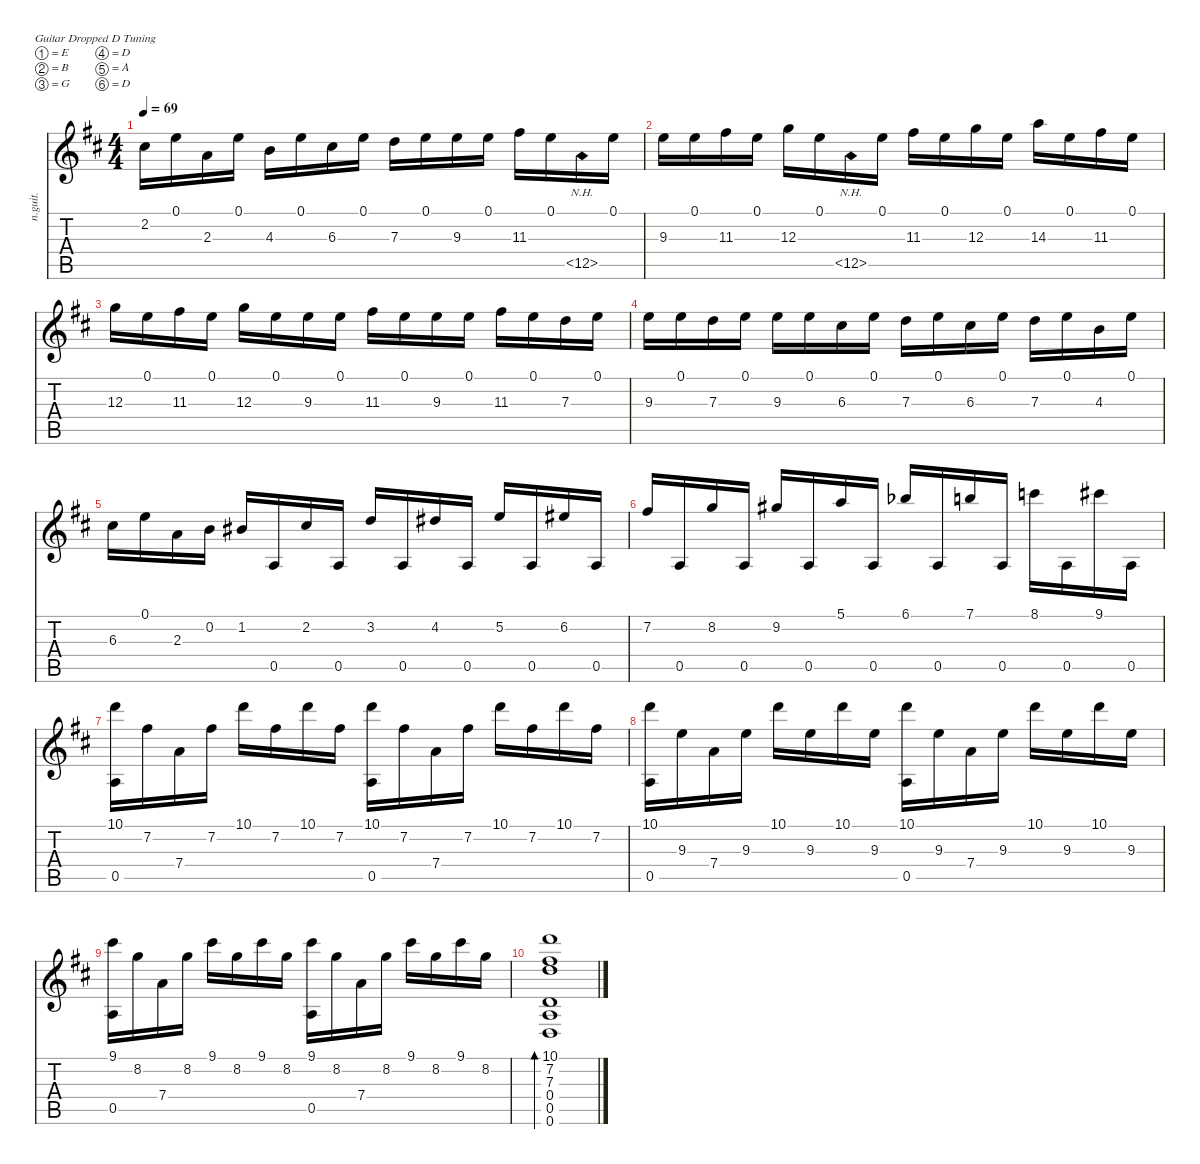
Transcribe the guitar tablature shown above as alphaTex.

\defaultSystemsLayout 4
\hideDynamics
\bracketExtendMode nobrackets
\track ("Nylon Guitar" "n.guit.") {instrument acousticguitarnylon}
\staff {score tabs}
\tuning (E4 B3 G3 D3 A2 D2)
\ts (4 4)
\tempo 69
\clef g2
\ks d
2.2{acc #}.16{dy mp beam Down} 0.1{acc forcenatural}.16{beam Down} 2.3{acc forcenatural}.16{beam Down} 0.1{acc forcenatural}.16{beam Down} 4.3{acc forcenatural}.16{beam Down} 0.1{acc forcenatural}.16{beam Down} 6.3{acc #}.16{beam Down} 0.1{acc forcenatural}.16{beam Down} 7.3{acc forcenatural}.16{beam Down} 0.1{acc forcenatural}.16{beam Down} 9.3{acc forcenatural}.16{beam Down} 0.1{acc forcenatural}.16{beam Down} 11.3{acc #}.16{beam Down} 0.1{acc forcenatural}.16{beam Down} 12.5{nh acc forcenatural}.16{beam Down} 0.1{acc forcenatural}.16{dy mf beam Down} |
9.3{acc forcenatural}.16{beam Down} 0.1{acc forcenatural}.16{beam Down} 11.3{acc #}.16{beam Down} 0.1{acc forcenatural}.16{beam Down} 12.3{acc forcenatural}.16{beam Down} 0.1{acc forcenatural}.16{beam Down} 12.5{nh acc forcenatural}.16{beam Down} 0.1{acc forcenatural}.16{beam Down} 11.3{acc #}.16{beam Down} 0.1{acc forcenatural}.16{beam Down} 12.3{acc forcenatural}.16{beam Down} 0.1{acc forcenatural}.16{beam Down} 14.3{acc forcenatural}.16{beam Down} 0.1{acc forcenatural}.16{beam Down} 11.3{acc #}.16{beam Down} 0.1{acc forcenatural}.16{beam Down} |
12.3{acc forcenatural}.16{beam Down} 0.1{acc forcenatural}.16{beam Down} 11.3{acc #}.16{beam Down} 0.1{acc forcenatural}.16{beam Down} 12.3{acc forcenatural}.16{beam Down} 0.1{acc forcenatural}.16{beam Down} 9.3{acc forcenatural}.16{beam Down} 0.1{acc forcenatural}.16{beam Down} 11.3{acc #}.16{beam Down} 0.1{acc forcenatural}.16{beam Down} 9.3{acc forcenatural}.16{beam Down} 0.1{acc forcenatural}.16{beam Down} 11.3{acc #}.16{beam Down} 0.1{acc forcenatural}.16{beam Down} 7.3{acc forcenatural}.16{beam Down} 0.1{acc forcenatural}.16{beam Down} |
9.3{acc forcenatural}.16{beam Down} 0.1{acc forcenatural}.16{beam Down} 7.3{acc forcenatural}.16{beam Down} 0.1{acc forcenatural}.16{beam Down} 9.3{acc forcenatural}.16{beam Down} 0.1{acc forcenatural}.16{beam Down} 6.3{acc #}.16{beam Down} 0.1{acc forcenatural}.16{beam Down} 7.3{acc forcenatural}.16{beam Down} 0.1{acc forcenatural}.16{beam Down} 6.3{acc #}.16{beam Down} 0.1{acc forcenatural}.16{beam Down} 7.3{acc forcenatural}.16{beam Down} 0.1{acc forcenatural}.16{beam Down} 4.3{acc forcenatural}.16{beam Down} 0.1{acc forcenatural}.16{beam Down} |
6.3{acc #}.16{beam Down} 0.1{acc forcenatural}.16{beam Down} 2.3{acc forcenatural}.16{beam Down} 0.2{acc forcenatural}.16{beam Down} 1.2{acc #}.16{beam Up} 0.5{acc forcenatural}.16{beam Up} 2.2{acc #}.16{beam Up} 0.5{acc forcenatural}.16{beam Up} 3.2{acc forcenatural}.16{beam Up} 0.5{acc forcenatural}.16{beam Up} 4.2{acc #}.16{beam Up} 0.5{acc forcenatural}.16{beam Up} 5.2{acc forcenatural}.16{beam Up} 0.5{acc forcenatural}.16{beam Up} 6.2{acc #}.16{beam Up} 0.5{acc forcenatural}.16{beam Up} |
7.2{acc #}.16{beam Up} 0.5{acc forcenatural}.16{beam Up} 8.2{acc forcenatural}.16{beam Up} 0.5{acc forcenatural}.16{beam Up} 9.2{acc #}.16{beam Up} 0.5{acc forcenatural}.16{beam Up} 5.1{acc forcenatural}.16{beam Up} 0.5{acc forcenatural}.16{beam Up} 6.1{acc b}.16{beam Up} 0.5{acc forcenatural}.16{beam Up} 7.1{acc forcenatural}.16{beam Up} 0.5{acc forcenatural}.16{beam Up} 8.1{acc forcenatural}.16{beam Down} 0.5{acc forcenatural}.16{beam Down} 9.1{acc #}.16{beam Down} 0.5{acc forcenatural}.16{beam Down} |
(10.1{acc forcenatural} 0.5{acc forcenatural}).16{beam Down} 7.2{acc #}.16{beam Down} 7.4{acc forcenatural}.16{beam Down} 7.2{acc #}.16{beam Down} 10.1{acc forcenatural}.16{beam Down} 7.2{acc #}.16{beam Down} 10.1{acc forcenatural}.16{beam Down} 7.2{acc #}.16{beam Down} (10.1{acc forcenatural} 0.5{acc forcenatural}).16{beam Down} 7.2{acc #}.16{beam Down} 7.4{acc forcenatural}.16{beam Down} 7.2{acc #}.16{beam Down} 10.1{acc forcenatural}.16{beam Down} 7.2{acc #}.16{beam Down} 10.1{acc forcenatural}.16{beam Down} 7.2{acc #}.16{beam Down} |
(10.1{acc forcenatural} 0.5{acc forcenatural}).16{beam Down} 9.3{acc forcenatural}.16{beam Down} 7.4{acc forcenatural}.16{beam Down} 9.3{acc forcenatural}.16{beam Down} 10.1{acc forcenatural}.16{beam Down} 9.3{acc forcenatural}.16{beam Down} 10.1{acc forcenatural}.16{beam Down} 9.3{acc forcenatural}.16{beam Down} (10.1{acc forcenatural} 0.5{acc forcenatural}).16{beam Down} 9.3{acc forcenatural}.16{beam Down} 7.4{acc forcenatural}.16{beam Down} 9.3{acc forcenatural}.16{beam Down} 10.1{acc forcenatural}.16{beam Down} 9.3{acc forcenatural}.16{beam Down} 10.1{acc forcenatural}.16{beam Down} 9.3{acc forcenatural}.16{beam Down} |
(9.1{acc #} 0.5{acc forcenatural}).16{beam Down} 8.2{acc forcenatural}.16{beam Down} 7.4{acc forcenatural}.16{beam Down} 8.2{acc forcenatural}.16{beam Down} 9.1{acc #}.16{beam Down} 8.2{acc forcenatural}.16{beam Down} 9.1{acc #}.16{beam Down} 8.2{acc forcenatural}.16{beam Down} (9.1{acc #} 0.5{acc forcenatural}).16{beam Down} 8.2{acc forcenatural}.16{beam Down} 7.4{acc forcenatural}.16{beam Down} 8.2{acc forcenatural}.16{beam Down} 9.1{acc #}.16{beam Down} 8.2{acc forcenatural}.16{beam Down} 9.1{acc #}.16{beam Down} 8.2{acc forcenatural}.16{beam Down} |
(10.1{acc forcenatural} 7.2{acc #} 7.3{acc forcenatural} 0.4{acc forcenatural} 0.5{acc forcenatural} 0.6{acc forcenatural}).1{bd 160 beam Up}
